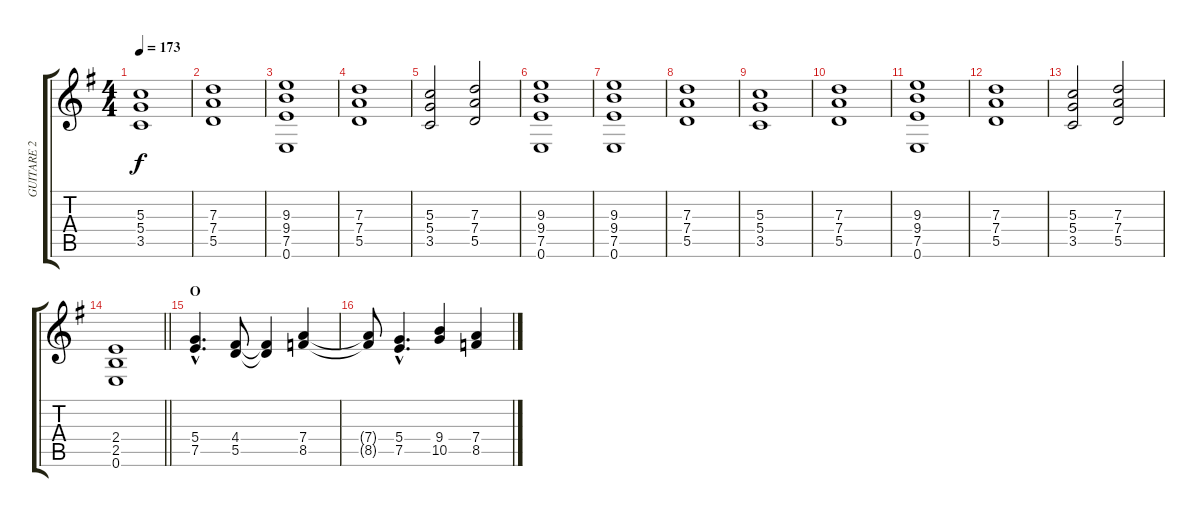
\track ("GUITARE 2" "GUITARE 2") {instrument distortionguitar}
\staff {score tabs}
\tuning (E4 B3 G3 D3 A2 E2) {hide}
\ts (4 4)
\tempo 173
\clef g2
\ks g
(5.3 5.4 3.5).1{dy f} |
(7.3 7.4 5.5).1 |
(9.3 9.4 7.5 0.6).1 |
(7.3 7.4 5.5).1 |
(5.3 5.4 3.5).2 (7.3 7.4 5.5).2 |
(9.3 9.4 7.5 0.6).1 |
(9.3 9.4 7.5 0.6).1 |
(7.3 7.4 5.5).1 |
(5.3 5.4 3.5).1 |
(7.3 7.4 5.5).1 |
(9.3 9.4 7.5 0.6).1 |
(7.3 7.4 5.5).1 |
(5.3 5.4 3.5).2 (7.3 7.4 5.5).2 |
\barLineRight lightlight
(2.4 2.5 0.6).1 |
\section ("" "O")
(5.4{hac} 7.5{hac}).4{d} (4.4 5.5).8 (4.4{t} 5.5{t}).4 (7.4 8.5).4 |
(7.4{t} 8.5{t}).8 (5.4{hac} 7.5{hac}).4{d} (9.4 10.5).4 (7.4 8.5).4
